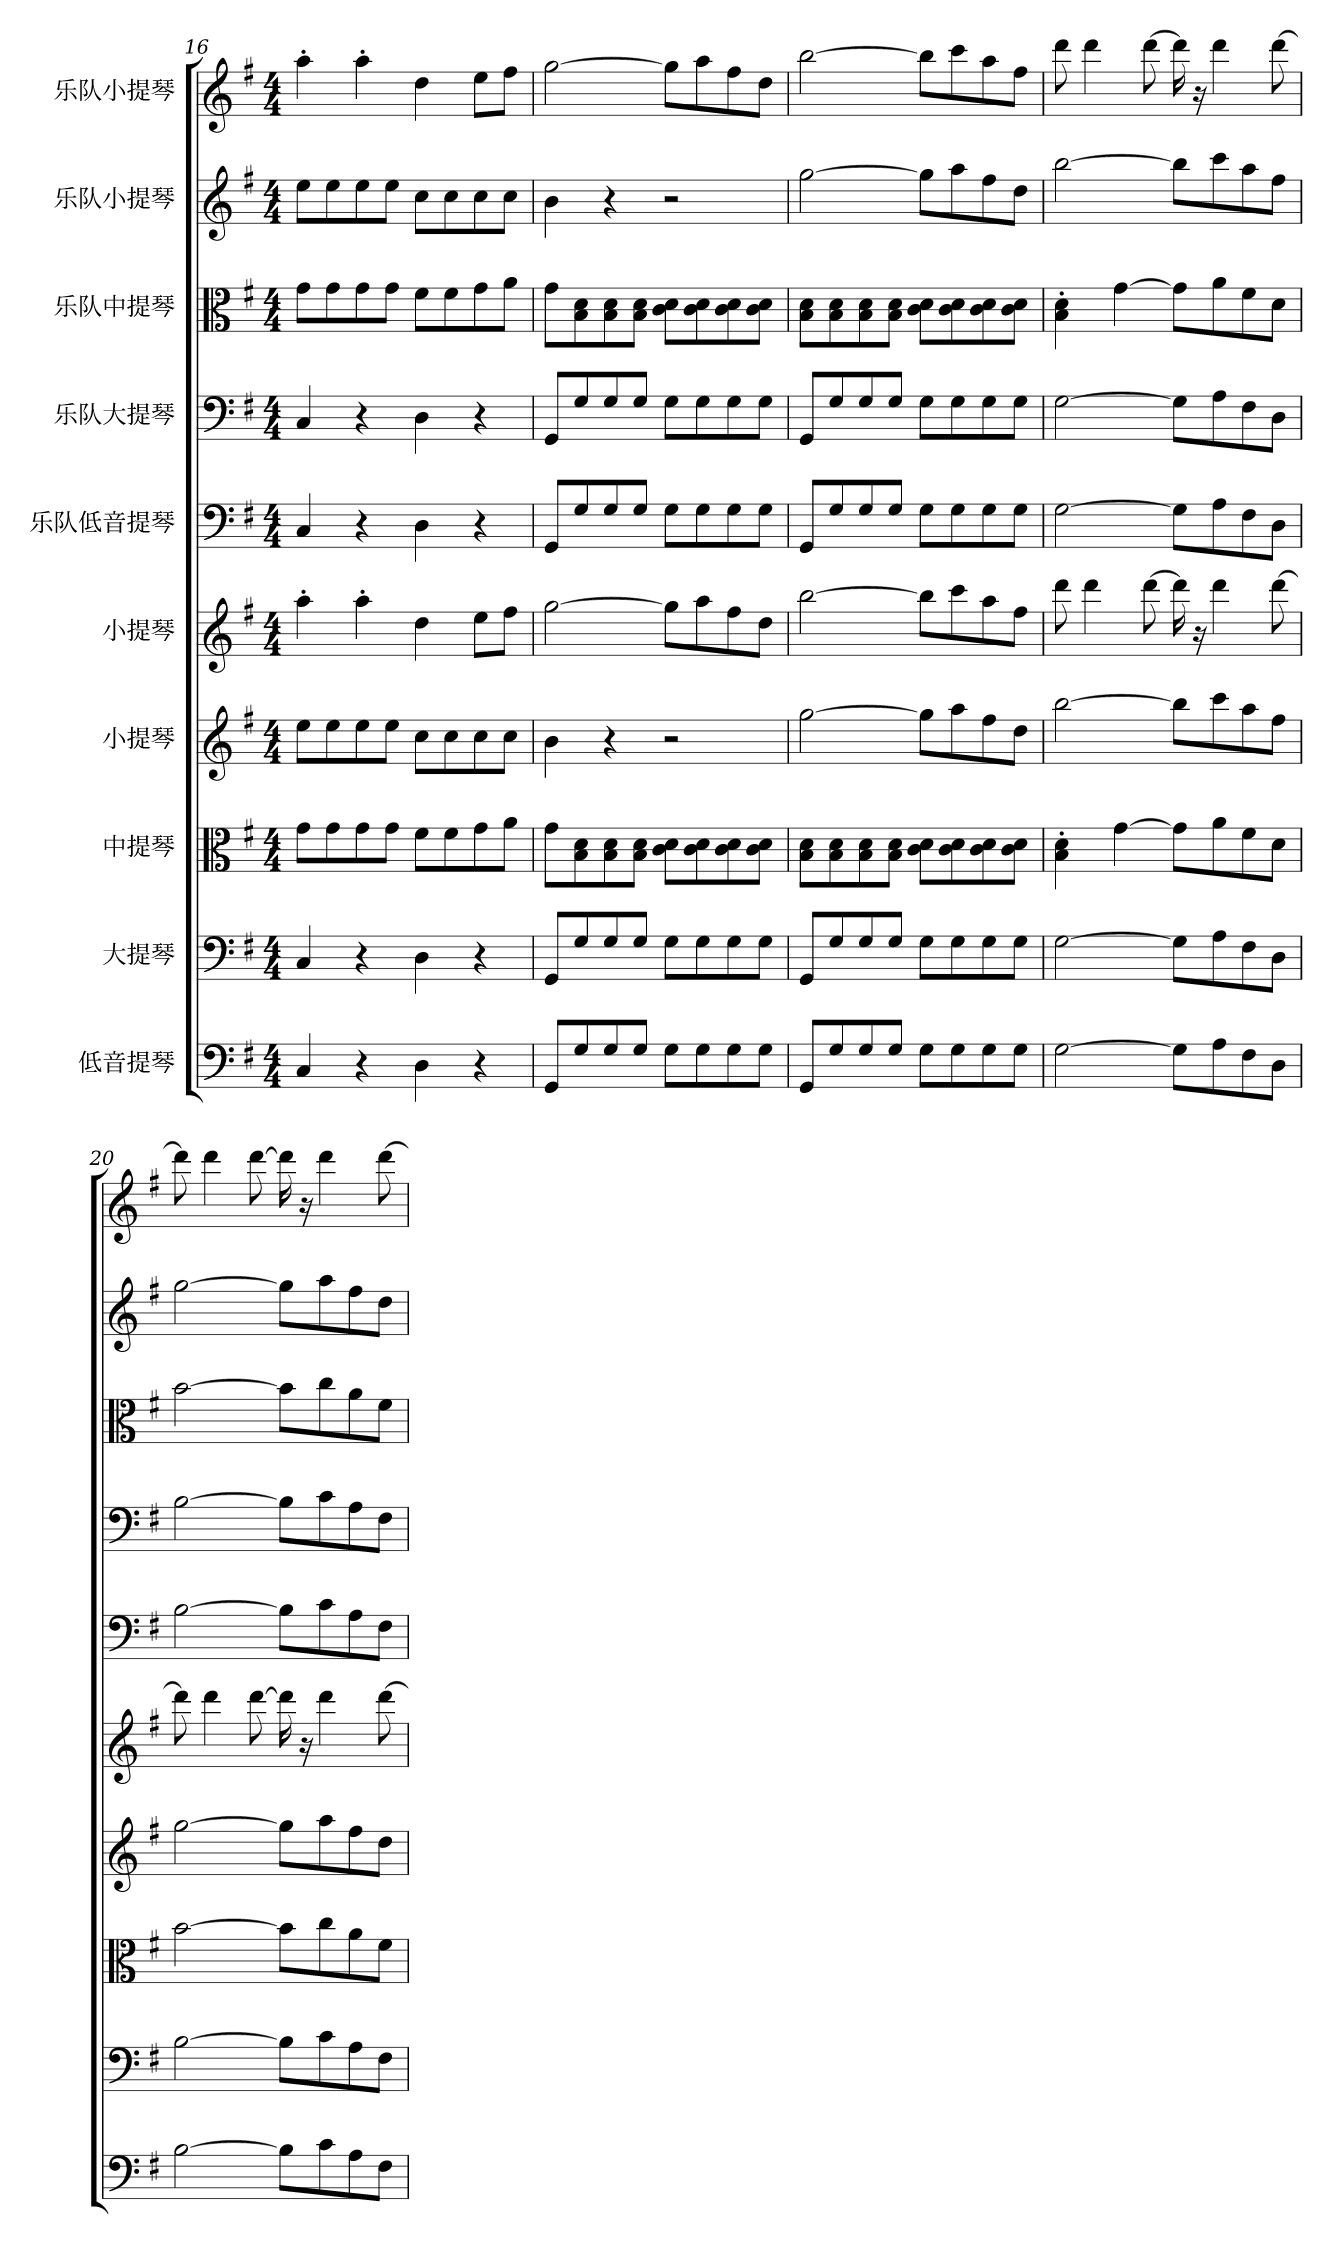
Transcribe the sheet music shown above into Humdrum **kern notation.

**kern	**kern	**kern	**kern	**kern	**kern	**kern	**kern	**kern	**kern
*part10	*part9	*part8	*part7	*part6	*part5	*part4	*part3	*part2	*part1
*staff10	*staff9	*staff8	*staff7	*staff6	*staff5	*staff4	*staff3	*staff2	*staff1
*I"低音提琴	*I"大提琴	*I"中提琴	*I"小提琴	*I"小提琴	*I"乐队低音提琴	*I"乐队大提琴	*I"乐队中提琴	*I"乐队小提琴	*I"乐队小提琴
*clefF4	*clefF4	*clefC3	*clefG2	*clefG2	*clefF4	*clefF4	*clefC3	*clefG2	*clefG2
*ITrd7c12	*	*	*	*	*ITrd7c12	*	*	*	*
*k[f#]	*k[f#]	*k[f#]	*k[f#]	*k[f#]	*k[f#]	*k[f#]	*k[f#]	*k[f#]	*k[f#]
*M4/4	*M4/4	*M4/4	*M4/4	*M4/4	*M4/4	*M4/4	*M4/4	*M4/4	*M4/4
=16	=16	=16	=16	=16	=16	=16	=16	=16	=16
4CC/	4C/	8g\L	8ee\L	4aa'\	4CC/	4C/	8g\L	8ee\L	4aa'\
.	.	8g\	8ee\	.	.	.	8g\	8ee\	.
4r	4r	8g\	8ee\	4aa'\	4r	4r	8g\	8ee\	4aa'\
.	.	8g\J	8ee\J	.	.	.	8g\J	8ee\J	.
4DD\	4D\	8f#\L	8cc\L	4dd\	4DD\	4D\	8f#\L	8cc\L	4dd\
.	.	8f#\	8cc\	.	.	.	8f#\	8cc\	.
4r	4r	8g\	8cc\	8ee\L	4r	4r	8g\	8cc\	8ee\L
.	.	8a\J	8cc\J	8ff#\J	.	.	8a\J	8cc\J	8ff#\J
!!LO:PB:g=z
=17	=17	=17	=17	=17	=17	=17	=17	=17	=17
8GGG/L	8GG/L	8g\L	4b\	[2gg\	8GGG/L	8GG/L	8g\L	4b\	[2gg\
8GG/	8G/	8B\ 8d\	.	.	8GG/	8G/	8B\ 8d\	.	.
8GG/	8G/	8B\ 8d\	4r	.	8GG/	8G/	8B\ 8d\	4r	.
8GG/J	8G/J	8B\ 8d\J	.	.	8GG/J	8G/J	8B\ 8d\J	.	.
8GG\L	8G\L	8c\ 8d\L	2r	8gg\L]	8GG\L	8G\L	8c\ 8d\L	2r	8gg\L]
8GG\	8G\	8c\ 8d\	.	8aa\	8GG\	8G\	8c\ 8d\	.	8aa\
8GG\	8G\	8c\ 8d\	.	8ff#\	8GG\	8G\	8c\ 8d\	.	8ff#\
8GG\J	8G\J	8c\ 8d\J	.	8dd\J	8GG\J	8G\J	8c\ 8d\J	.	8dd\J
=18	=18	=18	=18	=18	=18	=18	=18	=18	=18
8GGG/L	8GG/L	8B\ 8d\L	[2gg\	[2bb\	8GGG/L	8GG/L	8B\ 8d\L	[2gg\	[2bb\
8GG/	8G/	8B\ 8d\	.	.	8GG/	8G/	8B\ 8d\	.	.
8GG/	8G/	8B\ 8d\	.	.	8GG/	8G/	8B\ 8d\	.	.
8GG/J	8G/J	8B\ 8d\J	.	.	8GG/J	8G/J	8B\ 8d\J	.	.
8GG\L	8G\L	8c\ 8d\L	8gg\L]	8bb\L]	8GG\L	8G\L	8c\ 8d\L	8gg\L]	8bb\L]
8GG\	8G\	8c\ 8d\	8aa\	8ccc\	8GG\	8G\	8c\ 8d\	8aa\	8ccc\
8GG\	8G\	8c\ 8d\	8ff#\	8aa\	8GG\	8G\	8c\ 8d\	8ff#\	8aa\
8GG\J	8G\J	8c\ 8d\J	8dd\J	8ff#\J	8GG\J	8G\J	8c\ 8d\J	8dd\J	8ff#\J
=19	=19	=19	=19	=19	=19	=19	=19	=19	=19
[2GG\	[2G\	4B\' 4d\'	[2bb\	8ddd\	[2GG\	[2G\	4B\' 4d\'	[2bb\	8ddd\
.	.	.	.	4ddd\	.	.	.	.	4ddd\
.	.	[4g\	.	.	.	.	[4g\	.	.
.	.	.	.	[8ddd\	.	.	.	.	[8ddd\
8GG\L]	8G\L]	8g\L]	8bb\L]	16ddd\]	8GG\L]	8G\L]	8g\L]	8bb\L]	16ddd\]
.	.	.	.	16r	.	.	.	.	16r
8AA\	8A\	8a\	8ccc\	4ddd\	8AA\	8A\	8a\	8ccc\	4ddd\
8FF#\	8F#\	8f#\	8aa\	.	8FF#\	8F#\	8f#\	8aa\	.
8DD\J	8D\J	8d\J	8ff#\J	[8ddd\	8DD\J	8D\J	8d\J	8ff#\J	[8ddd\
=20	=20	=20	=20	=20	=20	=20	=20	=20	=20
[2BB\	[2B\	[2b\	[2gg\	8ddd\]	[2BB\	[2B\	[2b\	[2gg\	8ddd\]
.	.	.	.	4ddd\	.	.	.	.	4ddd\
.	.	.	.	[8ddd\	.	.	.	.	[8ddd\
8BB\L]	8B\L]	8b\L]	8gg\L]	16ddd\]	8BB\L]	8B\L]	8b\L]	8gg\L]	16ddd\]
.	.	.	.	16r	.	.	.	.	16r
8C\	8c\	8cc\	8aa\	4ddd\	8C\	8c\	8cc\	8aa\	4ddd\
8AA\	8A\	8a\	8ff#\	.	8AA\	8A\	8a\	8ff#\	.
8FF#\J	8F#\J	8f#\J	8dd\J	[8ddd\	8FF#\J	8F#\J	8f#\J	8dd\J	[8ddd\
=	=	=	=	=	=	=	=	=	=
*-	*-	*-	*-	*-	*-	*-	*-	*-	*-
